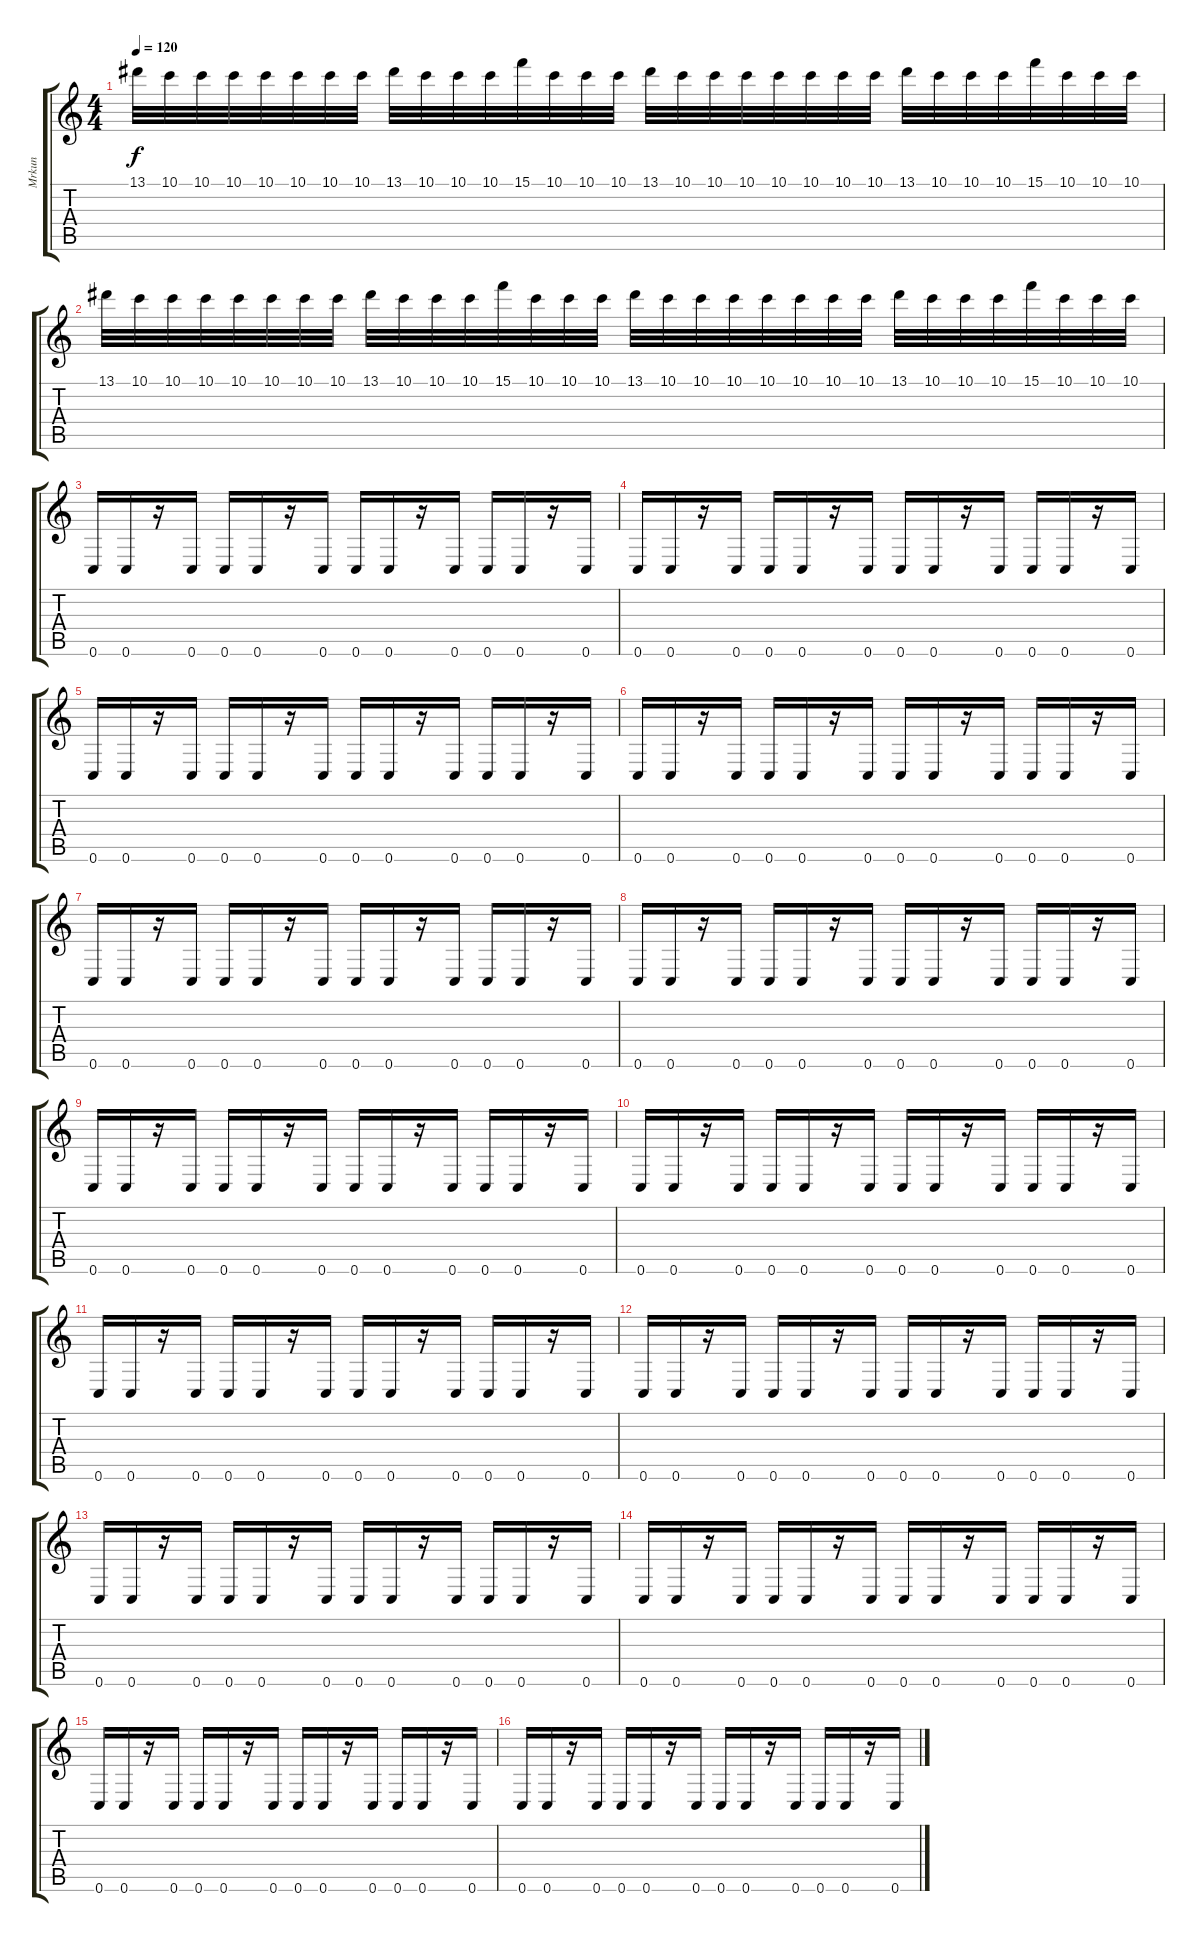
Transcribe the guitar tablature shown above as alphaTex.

\track ("Mrkun" "Mrkun") {instrument distortionguitar}
\staff {score tabs}
\tuning (D4 A3 F3 C3 G2 C2) {hide}
\ts (4 4)
\tempo 120
\clef g2
\ks c
13.1.32{dy f} 10.1.32 10.1.32 10.1.32 10.1.32 10.1.32 10.1.32 10.1.32 13.1.32 10.1.32 10.1.32 10.1.32 15.1.32 10.1.32 10.1.32 10.1.32 13.1.32 10.1.32 10.1.32 10.1.32 10.1.32 10.1.32 10.1.32 10.1.32 13.1.32 10.1.32 10.1.32 10.1.32 15.1.32 10.1.32 10.1.32 10.1.32 |
13.1.32 10.1.32 10.1.32 10.1.32 10.1.32 10.1.32 10.1.32 10.1.32 13.1.32 10.1.32 10.1.32 10.1.32 15.1.32 10.1.32 10.1.32 10.1.32 13.1.32 10.1.32 10.1.32 10.1.32 10.1.32 10.1.32 10.1.32 10.1.32 13.1.32 10.1.32 10.1.32 10.1.32 15.1.32 10.1.32 10.1.32 10.1.32 |
0.6.16 0.6.16 r.16 0.6.16 0.6.16 0.6.16 r.16 0.6.16 0.6.16 0.6.16 r.16 0.6.16 0.6.16 0.6.16 r.16 0.6.16 |
0.6.16 0.6.16 r.16 0.6.16 0.6.16 0.6.16 r.16 0.6.16 0.6.16 0.6.16 r.16 0.6.16 0.6.16 0.6.16 r.16 0.6.16 |
0.6.16 0.6.16 r.16 0.6.16 0.6.16 0.6.16 r.16 0.6.16 0.6.16 0.6.16 r.16 0.6.16 0.6.16 0.6.16 r.16 0.6.16 |
0.6.16 0.6.16 r.16 0.6.16 0.6.16 0.6.16 r.16 0.6.16 0.6.16 0.6.16 r.16 0.6.16 0.6.16 0.6.16 r.16 0.6.16 |
0.6.16 0.6.16 r.16 0.6.16 0.6.16 0.6.16 r.16 0.6.16 0.6.16 0.6.16 r.16 0.6.16 0.6.16 0.6.16 r.16 0.6.16 |
0.6.16 0.6.16 r.16 0.6.16 0.6.16 0.6.16 r.16 0.6.16 0.6.16 0.6.16 r.16 0.6.16 0.6.16 0.6.16 r.16 0.6.16 |
0.6.16 0.6.16 r.16 0.6.16 0.6.16 0.6.16 r.16 0.6.16 0.6.16 0.6.16 r.16 0.6.16 0.6.16 0.6.16 r.16 0.6.16 |
0.6.16 0.6.16 r.16 0.6.16 0.6.16 0.6.16 r.16 0.6.16 0.6.16 0.6.16 r.16 0.6.16 0.6.16 0.6.16 r.16 0.6.16 |
0.6.16 0.6.16 r.16 0.6.16 0.6.16 0.6.16 r.16 0.6.16 0.6.16 0.6.16 r.16 0.6.16 0.6.16 0.6.16 r.16 0.6.16 |
0.6.16 0.6.16 r.16 0.6.16 0.6.16 0.6.16 r.16 0.6.16 0.6.16 0.6.16 r.16 0.6.16 0.6.16 0.6.16 r.16 0.6.16 |
0.6.16 0.6.16 r.16 0.6.16 0.6.16 0.6.16 r.16 0.6.16 0.6.16 0.6.16 r.16 0.6.16 0.6.16 0.6.16 r.16 0.6.16 |
0.6.16 0.6.16 r.16 0.6.16 0.6.16 0.6.16 r.16 0.6.16 0.6.16 0.6.16 r.16 0.6.16 0.6.16 0.6.16 r.16 0.6.16 |
0.6.16 0.6.16 r.16 0.6.16 0.6.16 0.6.16 r.16 0.6.16 0.6.16 0.6.16 r.16 0.6.16 0.6.16 0.6.16 r.16 0.6.16 |
0.6.16 0.6.16 r.16 0.6.16 0.6.16 0.6.16 r.16 0.6.16 0.6.16 0.6.16 r.16 0.6.16 0.6.16 0.6.16 r.16 0.6.16
